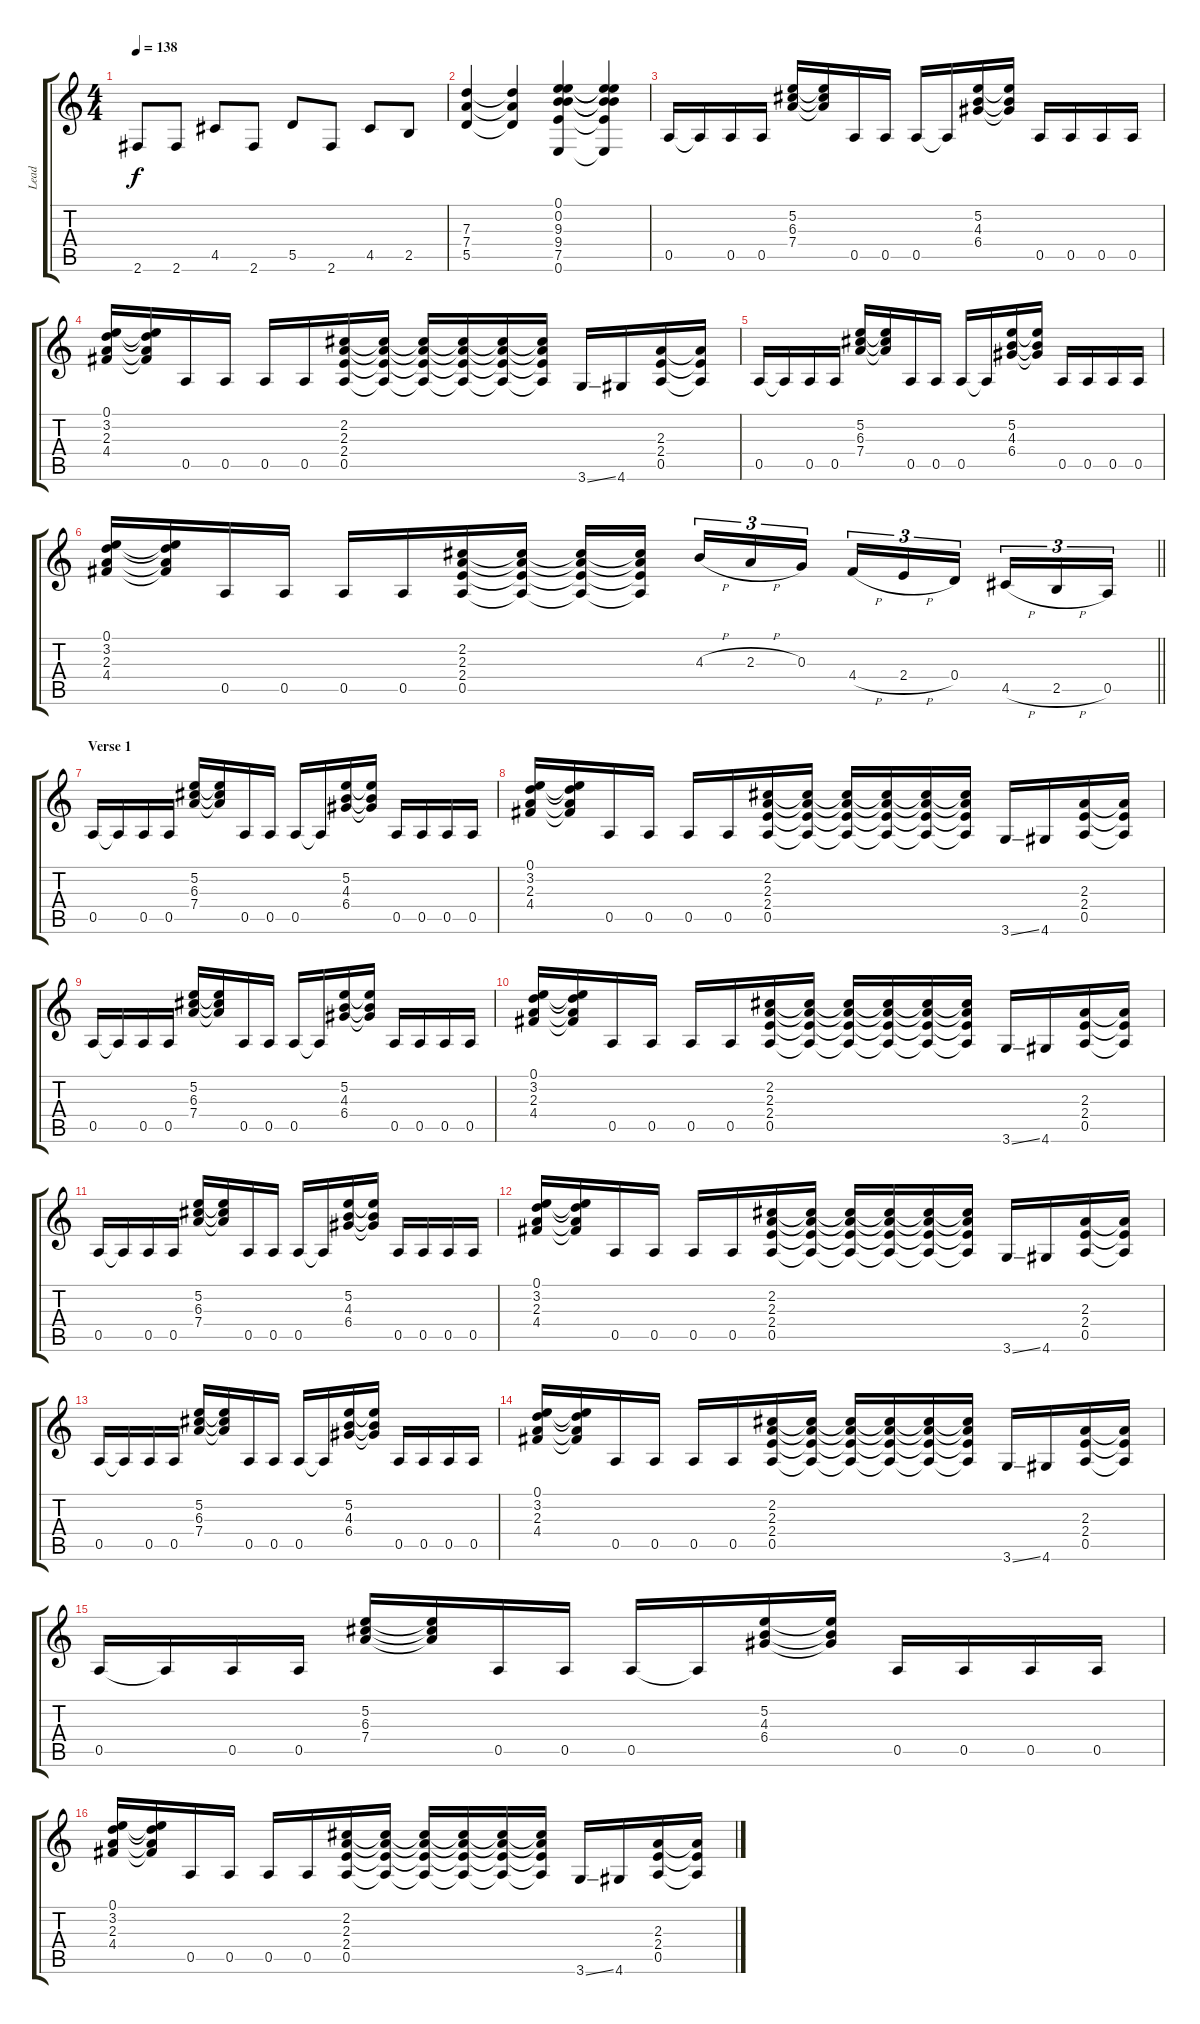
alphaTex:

\track ("Lead" "Lead") {instrument distortionguitar}
\staff {score tabs}
\tuning (E4 B3 G3 D3 A2 E2) {hide}
\ts (4 4)
\tempo 138
\clef g2
\ks c
2.6.8{dy f} 2.6.8 4.5.8 2.6.8 5.5.8 2.6.8 4.5.8 2.5.8 |
(7.3 7.4 5.5).4 (7.3{t} 7.4{t} 5.5{t}).4 (0.1 0.2 9.3 9.4 7.5 0.6).4 (0.1{t} 0.2{t} 9.3{t} 9.4{t} 7.5{t} 0.6{t}).4 |
0.5.16 0.5{t}.16 0.5.16 0.5.16 (5.2 6.3 7.4).16 (5.2{t} 6.3{t} 7.4{t}).16 0.5.16 0.5.16 0.5.16 0.5{t}.16 (5.2 4.3 6.4).16 (5.2{t} 4.3{t} 6.4{t}).16 0.5.16 0.5.16 0.5.16 0.5.16 |
(0.1 3.2 2.3 4.4).16 (0.1{t} 3.2{t} 2.3{t} 4.4{t}).16 0.5.16 0.5.16 0.5.16 0.5.16 (2.2 2.3 2.4 0.5).16 (2.2{t} 2.3{t} 2.4{t} 0.5{t}).16 (2.2{t} 2.3{t} 2.4{t} 0.5{t}).16 (2.2{t} 2.3{t} 2.4{t} 0.5{t}).16 (2.2{t} 2.3{t} 2.4{t} 0.5{t}).16 (2.2{t} 2.3{t} 2.4{t} 0.5{t}).16 3.6{ss}.16 4.6.16 (2.3 2.4 0.5).16 (2.3{t} 2.4{t} 0.5{t}).16 |
0.5.16 0.5{t}.16 0.5.16 0.5.16 (5.2 6.3 7.4).16 (5.2{t} 6.3{t} 7.4{t}).16 0.5.16 0.5.16 0.5.16 0.5{t}.16 (5.2 4.3 6.4).16 (5.2{t} 4.3{t} 6.4{t}).16 0.5.16 0.5.16 0.5.16 0.5.16 |
\barLineRight lightlight
(0.1 3.2 2.3 4.4).16 (0.1{t} 3.2{t} 2.3{t} 4.4{t}).16 0.5.16 0.5.16 0.5.16 0.5.16 (2.2 2.3 2.4 0.5).16 (2.2{t} 2.3{t} 2.4{t} 0.5{t}).16 (2.2{t} 2.3{t} 2.4{t} 0.5{t}).16 (2.2{t} 2.3{t} 2.4{t} 0.5{t}).16{beam splitsecondary} 4.3{h}.16{tu (3 2)} 2.3{h}.16{tu (3 2)} 0.3.16{tu (3 2)} 4.4{h}.16{tu (3 2)} 2.4{h}.16{tu (3 2)} 0.4.16{tu (3 2) beam splitsecondary} 4.5{h}.16{tu (3 2)} 2.5{h}.16{tu (3 2)} 0.5.16{tu (3 2)} |
\section ("" "Verse 1")
0.5.16 0.5{t}.16 0.5.16 0.5.16 (5.2 6.3 7.4).16 (5.2{t} 6.3{t} 7.4{t}).16 0.5.16 0.5.16 0.5.16 0.5{t}.16 (5.2 4.3 6.4).16 (5.2{t} 4.3{t} 6.4{t}).16 0.5.16 0.5.16 0.5.16 0.5.16 |
(0.1 3.2 2.3 4.4).16 (0.1{t} 3.2{t} 2.3{t} 4.4{t}).16 0.5.16 0.5.16 0.5.16 0.5.16 (2.2 2.3 2.4 0.5).16 (2.2{t} 2.3{t} 2.4{t} 0.5{t}).16 (2.2{t} 2.3{t} 2.4{t} 0.5{t}).16 (2.2{t} 2.3{t} 2.4{t} 0.5{t}).16 (2.2{t} 2.3{t} 2.4{t} 0.5{t}).16 (2.2{t} 2.3{t} 2.4{t} 0.5{t}).16 3.6{ss}.16 4.6.16 (2.3 2.4 0.5).16 (2.3{t} 2.4{t} 0.5{t}).16 |
0.5.16 0.5{t}.16 0.5.16 0.5.16 (5.2 6.3 7.4).16 (5.2{t} 6.3{t} 7.4{t}).16 0.5.16 0.5.16 0.5.16 0.5{t}.16 (5.2 4.3 6.4).16 (5.2{t} 4.3{t} 6.4{t}).16 0.5.16 0.5.16 0.5.16 0.5.16 |
(0.1 3.2 2.3 4.4).16 (0.1{t} 3.2{t} 2.3{t} 4.4{t}).16 0.5.16 0.5.16 0.5.16 0.5.16 (2.2 2.3 2.4 0.5).16 (2.2{t} 2.3{t} 2.4{t} 0.5{t}).16 (2.2{t} 2.3{t} 2.4{t} 0.5{t}).16 (2.2{t} 2.3{t} 2.4{t} 0.5{t}).16 (2.2{t} 2.3{t} 2.4{t} 0.5{t}).16 (2.2{t} 2.3{t} 2.4{t} 0.5{t}).16 3.6{ss}.16 4.6.16 (2.3 2.4 0.5).16 (2.3{t} 2.4{t} 0.5{t}).16 |
0.5.16 0.5{t}.16 0.5.16 0.5.16 (5.2 6.3 7.4).16 (5.2{t} 6.3{t} 7.4{t}).16 0.5.16 0.5.16 0.5.16 0.5{t}.16 (5.2 4.3 6.4).16 (5.2{t} 4.3{t} 6.4{t}).16 0.5.16 0.5.16 0.5.16 0.5.16 |
(0.1 3.2 2.3 4.4).16 (0.1{t} 3.2{t} 2.3{t} 4.4{t}).16 0.5.16 0.5.16 0.5.16 0.5.16 (2.2 2.3 2.4 0.5).16 (2.2{t} 2.3{t} 2.4{t} 0.5{t}).16 (2.2{t} 2.3{t} 2.4{t} 0.5{t}).16 (2.2{t} 2.3{t} 2.4{t} 0.5{t}).16 (2.2{t} 2.3{t} 2.4{t} 0.5{t}).16 (2.2{t} 2.3{t} 2.4{t} 0.5{t}).16 3.6{ss}.16 4.6.16 (2.3 2.4 0.5).16 (2.3{t} 2.4{t} 0.5{t}).16 |
0.5.16 0.5{t}.16 0.5.16 0.5.16 (5.2 6.3 7.4).16 (5.2{t} 6.3{t} 7.4{t}).16 0.5.16 0.5.16 0.5.16 0.5{t}.16 (5.2 4.3 6.4).16 (5.2{t} 4.3{t} 6.4{t}).16 0.5.16 0.5.16 0.5.16 0.5.16 |
(0.1 3.2 2.3 4.4).16 (0.1{t} 3.2{t} 2.3{t} 4.4{t}).16 0.5.16 0.5.16 0.5.16 0.5.16 (2.2 2.3 2.4 0.5).16 (2.2{t} 2.3{t} 2.4{t} 0.5{t}).16 (2.2{t} 2.3{t} 2.4{t} 0.5{t}).16 (2.2{t} 2.3{t} 2.4{t} 0.5{t}).16 (2.2{t} 2.3{t} 2.4{t} 0.5{t}).16 (2.2{t} 2.3{t} 2.4{t} 0.5{t}).16 3.6{ss}.16 4.6.16 (2.3 2.4 0.5).16 (2.3{t} 2.4{t} 0.5{t}).16 |
0.5.16 0.5{t}.16 0.5.16 0.5.16 (5.2 6.3 7.4).16 (5.2{t} 6.3{t} 7.4{t}).16 0.5.16 0.5.16 0.5.16 0.5{t}.16 (5.2 4.3 6.4).16 (5.2{t} 4.3{t} 6.4{t}).16 0.5.16 0.5.16 0.5.16 0.5.16 |
(0.1 3.2 2.3 4.4).16 (0.1{t} 3.2{t} 2.3{t} 4.4{t}).16 0.5.16 0.5.16 0.5.16 0.5.16 (2.2 2.3 2.4 0.5).16 (2.2{t} 2.3{t} 2.4{t} 0.5{t}).16 (2.2{t} 2.3{t} 2.4{t} 0.5{t}).16 (2.2{t} 2.3{t} 2.4{t} 0.5{t}).16 (2.2{t} 2.3{t} 2.4{t} 0.5{t}).16 (2.2{t} 2.3{t} 2.4{t} 0.5{t}).16 3.6{ss}.16 4.6.16 (2.3 2.4 0.5).16 (2.3{t} 2.4{t} 0.5{t}).16
